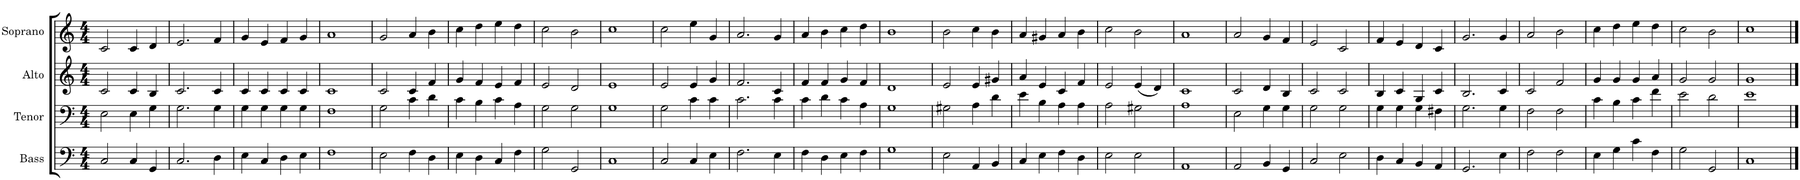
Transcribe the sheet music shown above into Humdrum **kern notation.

**kern	**kern	**kern	**kern
*part4	*part3	*part2	*part1
*staff4	*staff3	*staff2	*staff1
*I"Bass	*I"Tenor	*I"Alto	*I"Soprano
*I'B.	*I'T.	*I'A.	*I'S.
*clefF4	*clefF4	*clefG2	*clefG2
*k[]	*k[]	*k[]	*k[]
*M4/4	*M4/4	*M4/4	*M4/4
=1	=1	=1	=1
2C/	2E\	2c/	2c/
4C/	4E\	4c/	4c/
4GG/	4G\	4B/	4d/
=2	=2	=2	=2
2.C/	2.G\	2.c/	2.e/
4D\	4G\	4c/	4f/
=3	=3	=3	=3
4E\	4G\	4c/	4g/
4C/	4G\	4c/	4e/
4D\	4G\	4c/	4f/
4E\	4G\	4c/	4g/
=4	=4	=4	=4
1F	1F	1c	1a
=5	=5	=5	=5
2E\	2G\	2c/	2g/
4F\	4c\	4c/	4a/
4D\	4d\	4f/	4b\
=6	=6	=6	=6
4E\	4c\	4g/	4cc\
4D\	4B\	4f/	4dd\
4C/	4c\	4e/	4ee\
4F\	4A\	4f/	4dd\
=7	=7	=7	=7
2G\	2G\	2e/	2cc\
2GG/	2G\	2d/	2b\
=8	=8	=8	=8
1C	1G	1e	1cc
=9	=9	=9	=9
2C/	2G\	2e/	2cc\
4C/	4c\	4e/	4ee\
4E\	4c\	4g/	4g/
=10	=10	=10	=10
2.F\	2.c\	2.f/	2.a/
4E\	4c\	4c/	4g/
=11	=11	=11	=11
4F\	4c\	4f/	4a/
4D\	4d\	4f/	4b\
4E\	4c\	4g/	4cc\
4F\	4A\	4f/	4dd\
=12	=12	=12	=12
1G	1G	1d	1b
=13	=13	=13	=13
2E\	2G#X\	2e/	2b\
4AA/	4A\	4e/	4cc\
4BB/	4d\	4g#X/	4b\
=14	=14	=14	=14
4C/	4e\	4a/	4a/
4E\	4B\	4e/	4g#X/
4F\	4A\	4c/	4a/
4D\	4A\	4f/	4b\
=15	=15	=15	=15
2E\	2A\	2e/	2cc\
2E\	2G#X\	(4e/	2b\
.	.	4d/)	.
=16	=16	=16	=16
1AA	1A	1c	1a
=17	=17	=17	=17
2AA/	2E\	2c/	2a/
4BB/	4G\	4d/	4g/
4GG/	4G\	4B/	4f/
=18	=18	=18	=18
2C/	2G\	2c/	2e/
2E\	2G\	2c/	2c/
=19	=19	=19	=19
4D\	4G\	4B/	4f/
4C/	4G\	4c/	4e/
4BB/	4G\	4G/	4d/
4AA/	4F#X\	4c/	4c/
=20	=20	=20	=20
2.GG/	2.G\	2.B/	2.g/
4E\	4G\	4c/	4g/
=21	=21	=21	=21
2F\	2F\	2c/	2a/
2F\	2F\	2f/	2b\
=22	=22	=22	=22
4E\	4c\	4g/	4cc\
4G\	4B\	4g/	4dd\
4c\	4c\	4g/	4ee\
4F\	4f\	4a/	4dd\
=23	=23	=23	=23
2G\	2e\	2g/	2cc\
2GG/	2d\	2g/	2b\
=24	=24	=24	=24
1C	1e	1g	1cc
==	==	==	==
*-	*-	*-	*-
